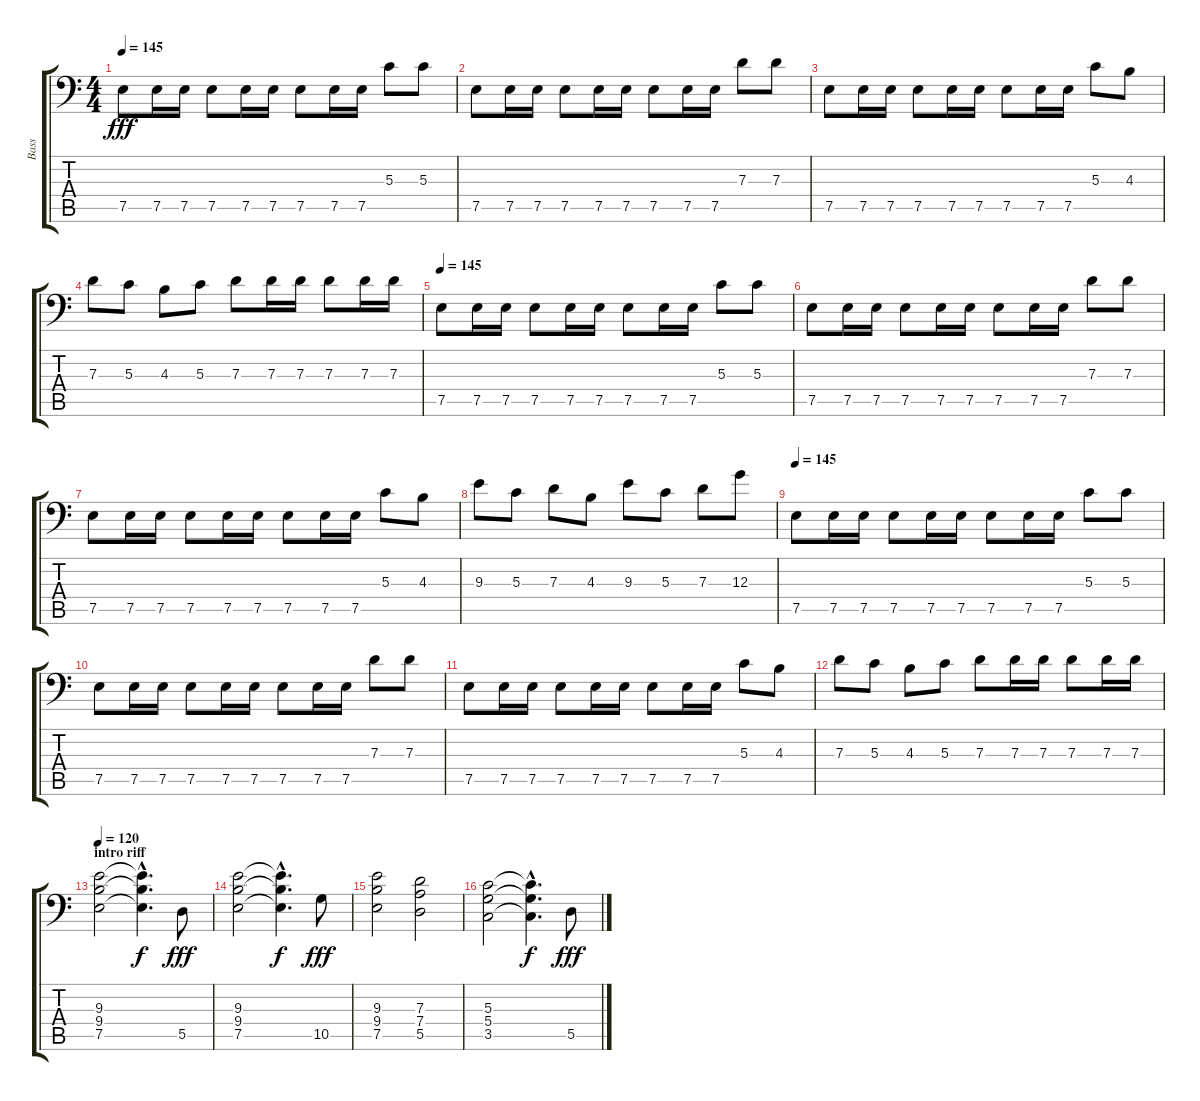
\track ("Bass" "Bass") {instrument electricbassfinger}
\staff {score tabs}
\tuning (E3 B2 G2 D2 A1 E1) {hide}
\ts (4 4)
\tempo 145
\clef f4
\ks c
7.5.8{dy fff} 7.5.16 7.5.16 7.5.8 7.5.16 7.5.16 7.5.8 7.5.16 7.5.16 5.3.8 5.3.8 |
7.5.8 7.5.16 7.5.16 7.5.8 7.5.16 7.5.16 7.5.8 7.5.16 7.5.16 7.3.8 7.3.8 |
7.5.8 7.5.16 7.5.16 7.5.8 7.5.16 7.5.16 7.5.8 7.5.16 7.5.16 5.3.8 4.3.8 |
7.3.8 5.3.8 4.3.8 5.3.8 7.3.8 7.3.16 7.3.16 7.3.8 7.3.16 7.3.16 |
\tempo 145
7.5.8 7.5.16 7.5.16 7.5.8 7.5.16 7.5.16 7.5.8 7.5.16 7.5.16 5.3.8 5.3.8 |
7.5.8 7.5.16 7.5.16 7.5.8 7.5.16 7.5.16 7.5.8 7.5.16 7.5.16 7.3.8 7.3.8 |
7.5.8 7.5.16 7.5.16 7.5.8 7.5.16 7.5.16 7.5.8 7.5.16 7.5.16 5.3.8 4.3.8 |
9.3.8 5.3.8 7.3.8 4.3.8 9.3.8 5.3.8 7.3.8 12.3.8 |
\tempo 145
7.5.8 7.5.16 7.5.16 7.5.8 7.5.16 7.5.16 7.5.8 7.5.16 7.5.16 5.3.8 5.3.8 |
7.5.8 7.5.16 7.5.16 7.5.8 7.5.16 7.5.16 7.5.8 7.5.16 7.5.16 7.3.8 7.3.8 |
7.5.8 7.5.16 7.5.16 7.5.8 7.5.16 7.5.16 7.5.8 7.5.16 7.5.16 5.3.8 4.3.8 |
7.3.8 5.3.8 4.3.8 5.3.8 7.3.8 7.3.16 7.3.16 7.3.8 7.3.16 7.3.16 |
\section ("" "intro riff")
\tempo 120
(9.3 9.4 7.5).2 (9.3{hac t} 9.4{hac t} 7.5{hac t}).4{d dy f} 5.5.8{dy fff} |
(9.3 9.4 7.5).2 (9.3{hac t} 9.4{hac t} 7.5{hac t}).4{d dy f} 10.5.8{dy fff} |
(9.3 9.4 7.5).2 (7.3 7.4 5.5).2 |
(5.3 5.4 3.5).2 (5.3{hac t} 5.4{hac t} 3.5{hac t}).4{d dy f} 5.5.8{dy fff}
